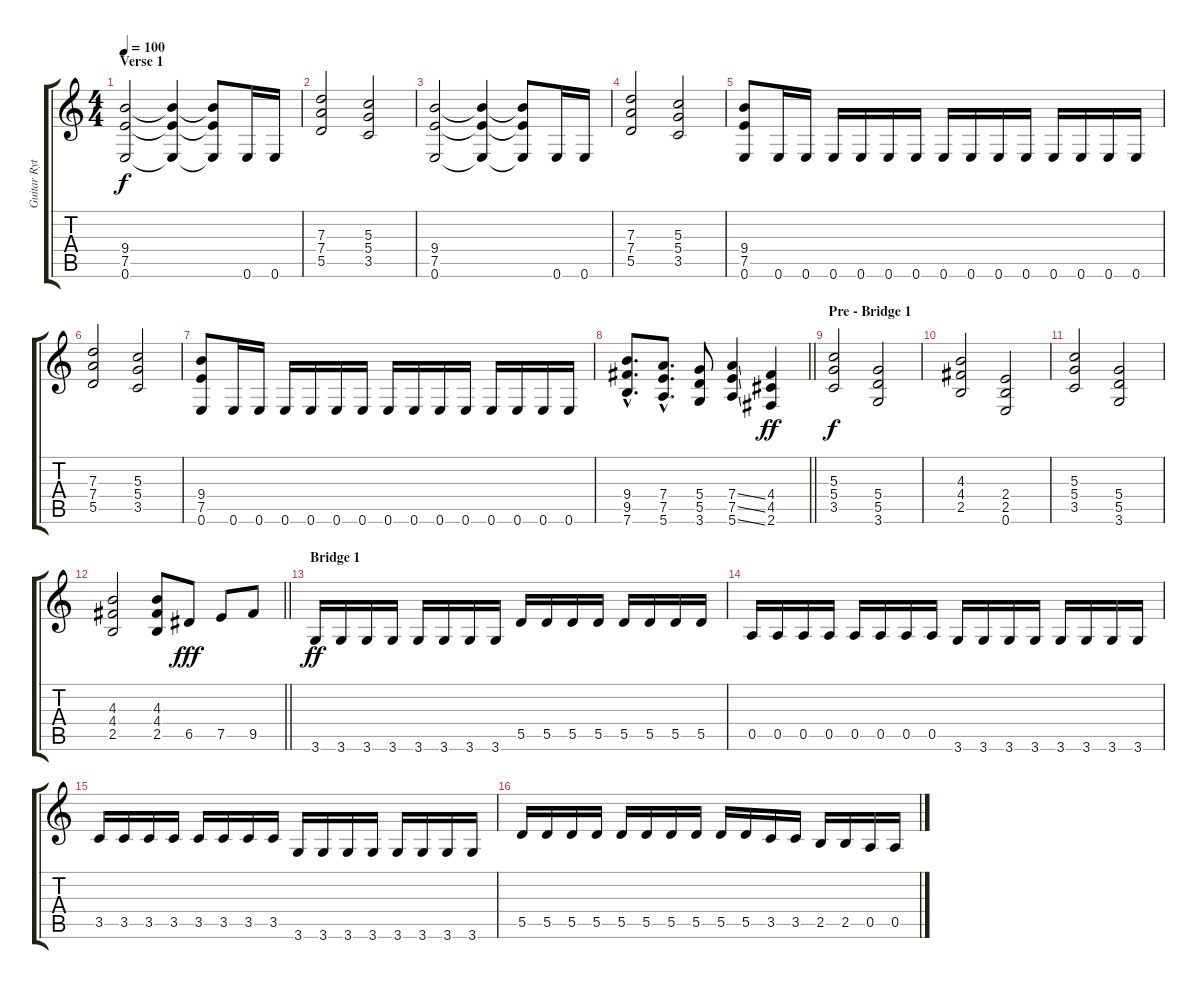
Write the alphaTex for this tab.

\track ("Guitar Rythm (Distortion) 1" "Guitar Ryt") {instrument distortionguitar}
\staff {score tabs}
\tuning (E4 B3 G3 D3 A2 E2) {hide}
\ts (4 4)
\section ("" "Verse 1")
\tempo 100
\clef g2
\ks c
(9.4 7.5 0.6).2{dy f volume 11} (9.4{t} 7.5{t} 0.6{t}).4 (9.4{t} 7.5{t} 0.6{t}).8 0.6.16 0.6.16 |
(7.3 7.4 5.5).2 (5.3 5.4 3.5).2 |
(9.4 7.5 0.6).2 (9.4{t} 7.5{t} 0.6{t}).4 (9.4{t} 7.5{t} 0.6{t}).8 0.6.16 0.6.16 |
(7.3 7.4 5.5).2 (5.3 5.4 3.5).2 |
(9.4 7.5 0.6).8 0.6.16 0.6.16 0.6.16 0.6.16 0.6.16 0.6.16 0.6.16 0.6.16 0.6.16 0.6.16 0.6.16 0.6.16 0.6.16 0.6.16 |
(7.3 7.4 5.5).2 (5.3 5.4 3.5).2 |
(9.4 7.5 0.6).8 0.6.16 0.6.16 0.6.16 0.6.16 0.6.16 0.6.16 0.6.16 0.6.16 0.6.16 0.6.16 0.6.16 0.6.16 0.6.16 0.6.16 |
\barLineRight lightlight
(9.4{hac} 9.5{hac} 7.6{hac}).8{d} (7.4{hac} 7.5{hac} 5.6{hac}).8{d} (5.4 5.5 3.6).8 (7.4{ss} 7.5{ss} 5.6{ss}).4 (4.4 4.5 2.6).4{dy ff} |
\section ("" "Pre - Bridge 1")
(5.3 5.4 3.5).2{dy f} (5.4 5.5 3.6).2 |
(4.3 4.4 2.5).2 (2.4 2.5 0.6).2 |
(5.3 5.4 3.5).2 (5.4 5.5 3.6).2 |
\barLineRight lightlight
(4.3 4.4 2.5).2 (4.3 4.4 2.5).8 6.5.8{dy fff} 7.5.8 9.5.8 |
\section ("" "Bridge 1")
3.6.16{dy ff volume 14} 3.6.16 3.6.16 3.6.16 3.6.16 3.6.16 3.6.16 3.6.16 5.5.16 5.5.16 5.5.16 5.5.16 5.5.16 5.5.16 5.5.16 5.5.16 |
0.5.16 0.5.16 0.5.16 0.5.16 0.5.16 0.5.16 0.5.16 0.5.16 3.6.16 3.6.16 3.6.16 3.6.16 3.6.16 3.6.16 3.6.16 3.6.16 |
3.5.16 3.5.16 3.5.16 3.5.16 3.5.16 3.5.16 3.5.16 3.5.16 3.6.16 3.6.16 3.6.16 3.6.16 3.6.16 3.6.16 3.6.16 3.6.16 |
5.5.16 5.5.16 5.5.16 5.5.16 5.5.16 5.5.16 5.5.16 5.5.16 5.5.16 5.5.16 3.5.16 3.5.16 2.5.16 2.5.16 0.5.16 0.5.16
